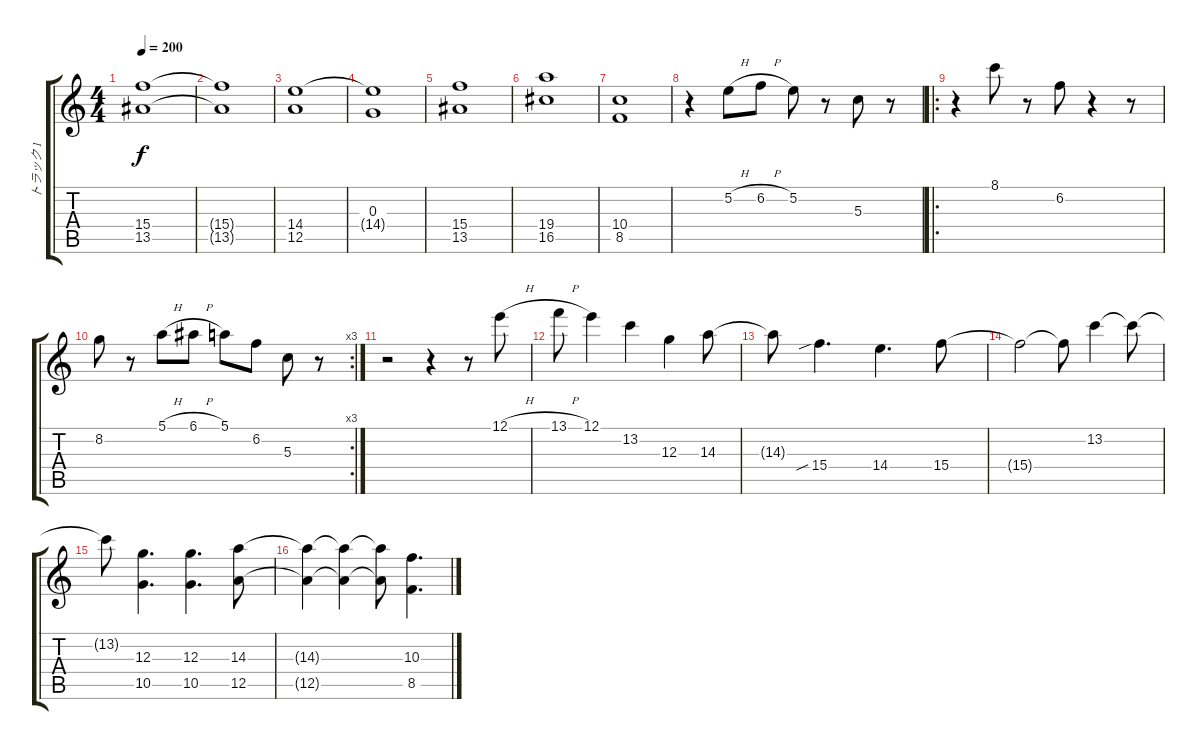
\track ("トラック 1" "トラック 1") {instrument acousticguitarsteel}
\staff {score tabs}
\tuning (E4 B3 G3 D3 A2 E2) {hide}
\ts (4 4)
\tempo 200
\clef g2
\ks c
(15.4 13.5).1{dy f} |
(15.4{t} 13.5{t}).1 |
(14.4 12.5).1 |
(0.3 14.4{t}).1 |
(15.4 13.5).1 |
(19.4 16.5).1 |
(10.4 8.5).1 |
r.4 5.2{h}.8 6.2{h}.8 5.2.8 r.8 5.3.8 r.8 |
\ro
r.4 8.1.8 r.8 6.2.8 r.4 r.8 |
\rc 3
8.2.8 r.8 5.1{h}.8 6.1{h}.8 5.1.8 6.2.8 5.3.8 r.8 |
r.2 r.4 r.8 12.1{h}.8 |
13.1{h}.8 12.1.4 13.2.4 12.3.4 14.3.8 |
14.3{t}.8 15.4{sib}.4{d} 14.4.4{d} 15.4.8 |
15.4{t}.2 15.4{t}.8 13.2.4 13.2{t}.8 |
13.2{t}.8 (12.3 10.5).4{d} (12.3 10.5).4{d} (14.3 12.5).8 |
(14.3{t} 12.5{t}).4 (14.3{t} 12.5{t}).4 (14.3{t} 12.5{t}).8 (10.3 8.5).4{d}
